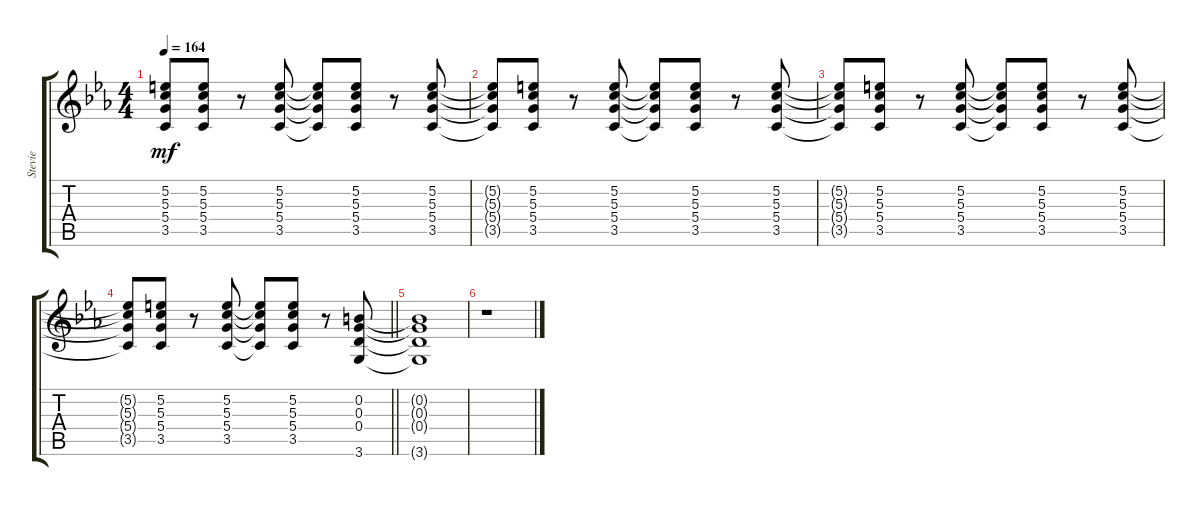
\track ("Stevie" "Stevie") {instrument distortionguitar}
\staff {score tabs}
\tuning (E4 B3 G3 D3 A2 E2) {hide}
\ts (4 4)
\tempo 164
\clef g2
\ks eb
(5.2{t} 5.3{t} 5.4{t} 3.5{t}).8{dy mf} (5.2 5.3 5.4 3.5).8 r.8 (5.2 5.3 5.4 3.5).8 (5.2{t} 5.3{t} 5.4{t} 3.5{t}).8 (5.2 5.3 5.4 3.5).8 r.8 (5.2 5.3 5.4 3.5).8 |
(5.2{t} 5.3{t} 5.4{t} 3.5{t}).8 (5.2 5.3 5.4 3.5).8 r.8 (5.2 5.3 5.4 3.5).8 (5.2{t} 5.3{t} 5.4{t} 3.5{t}).8 (5.2 5.3 5.4 3.5).8 r.8 (5.2 5.3 5.4 3.5).8 |
(5.2{t} 5.3{t} 5.4{t} 3.5{t}).8 (5.2 5.3 5.4 3.5).8 r.8 (5.2 5.3 5.4 3.5).8 (5.2{t} 5.3{t} 5.4{t} 3.5{t}).8 (5.2 5.3 5.4 3.5).8 r.8 (5.2 5.3 5.4 3.5).8 |
\barLineRight lightlight
(5.2{t} 5.3{t} 5.4{t} 3.5{t}).8 (5.2 5.3 5.4 3.5).8 r.8 (5.2 5.3 5.4 3.5).8 (5.2{t} 5.3{t} 5.4{t} 3.5{t}).8 (5.2 5.3 5.4 3.5).8 r.8 (0.2 0.3 0.4 3.6).8 |
(0.2{t} 0.3{t} 0.4{t} 3.6{t}).1 |
r.1
